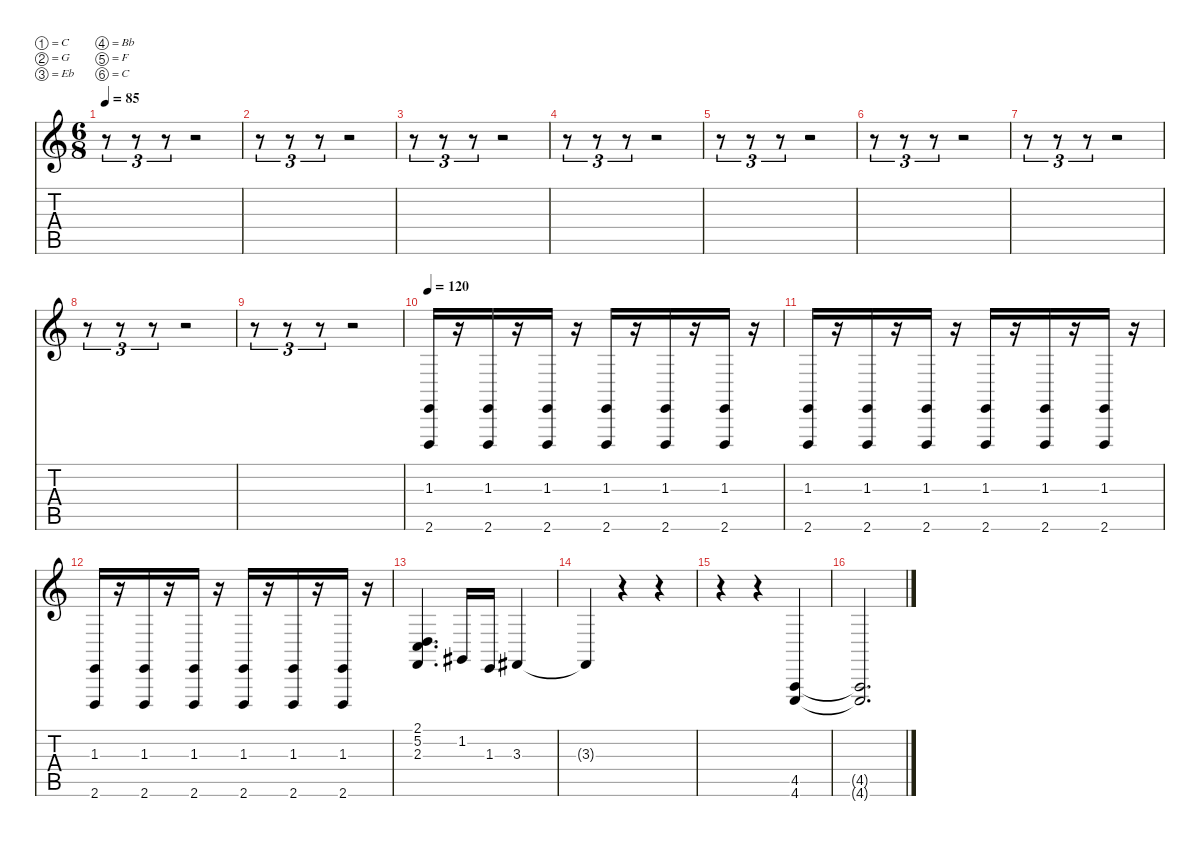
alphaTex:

\defaultSystemsLayout 4
\hideDynamics
\bracketExtendMode nobrackets
\singleTrackTrackNamePolicy hidden
\multiTrackTrackNamePolicy hidden
\firstSystemTrackNameMode fullname
\firstSystemTrackNameOrientation horizontal
\otherSystemsTrackNameOrientation horizontal
\track ("Low strings" "vla.") {instrument viola}
\staff {score tabs}
\tuning (C3 G2 Eb2 Bb1 F1 C1)
\ts (6 8)
\tempo 85
\clef g2
\ks c
r.8{tu (3 2) dy f beam Down} r.8{tu (3 2) beam Down} r.8{tu (3 2) beam Down} r.2{beam Down} |
r.8{tu (3 2) beam Down} r.8{tu (3 2) beam Down} r.8{tu (3 2) beam Down} r.2{beam Down} |
r.8{tu (3 2) beam Down} r.8{tu (3 2) beam Down} r.8{tu (3 2) beam Down} r.2{beam Down} |
r.8{tu (3 2) beam Down} r.8{tu (3 2) beam Down} r.8{tu (3 2) beam Down} r.2{beam Down} |
r.8{tu (3 2) beam Down} r.8{tu (3 2) beam Down} r.8{tu (3 2) beam Down} r.2{beam Down} |
r.8{tu (3 2) beam Down} r.8{tu (3 2) beam Down} r.8{tu (3 2) beam Down} r.2{beam Down} |
r.8{tu (3 2) beam Down} r.8{tu (3 2) beam Down} r.8{tu (3 2) beam Down} r.2{beam Down} |
r.8{tu (3 2) beam Down} r.8{tu (3 2) beam Down} r.8{tu (3 2) beam Down} r.2{beam Down} |
r.8{tu (3 2) beam Down} r.8{tu (3 2) beam Down} r.8{tu (3 2) beam Down} r.2{beam Down} |
\tempo 120
(1.3 2.6).16{beam Up} r.16{beam Up} (1.3 2.6).16{beam Up} r.16{beam Up} (1.3 2.6).16{beam Up} r.16{beam Up} (1.3 2.6).16{beam Up} r.16{beam Up} (1.3 2.6).16{beam Up} r.16{beam Up} (1.3 2.6).16{beam Up} r.16{beam Up} |
(1.3 2.6).16{beam Up} r.16{beam Up} (1.3 2.6).16{beam Up} r.16{beam Up} (1.3 2.6).16{beam Up} r.16{beam Up} (1.3 2.6).16{beam Up} r.16{beam Up} (1.3 2.6).16{beam Up} r.16{beam Up} (1.3 2.6).16{beam Up} r.16{beam Up} |
(1.3 2.6).16{beam Up} r.16{beam Up} (1.3 2.6).16{beam Up} r.16{beam Up} (1.3 2.6).16{beam Up} r.16{beam Up} (1.3 2.6).16{beam Up} r.16{beam Up} (1.3 2.6).16{beam Up} r.16{beam Up} (1.3 2.6).16{beam Up} r.16{beam Up} |
(2.1 5.2 2.3).4{d beam Up} 1.2{acc #}.16{beam Up} 1.3.16{beam Up} 3.3{acc #}.4{beam Up} |
3.3{t acc #}.4{beam Up} r.4{beam Up} r.4{beam Up} |
r.4{beam Down} r.4{beam Down} (4.5 4.6).4{beam Up} |
(4.5{t} 4.6{t}).2{d beam Up}
